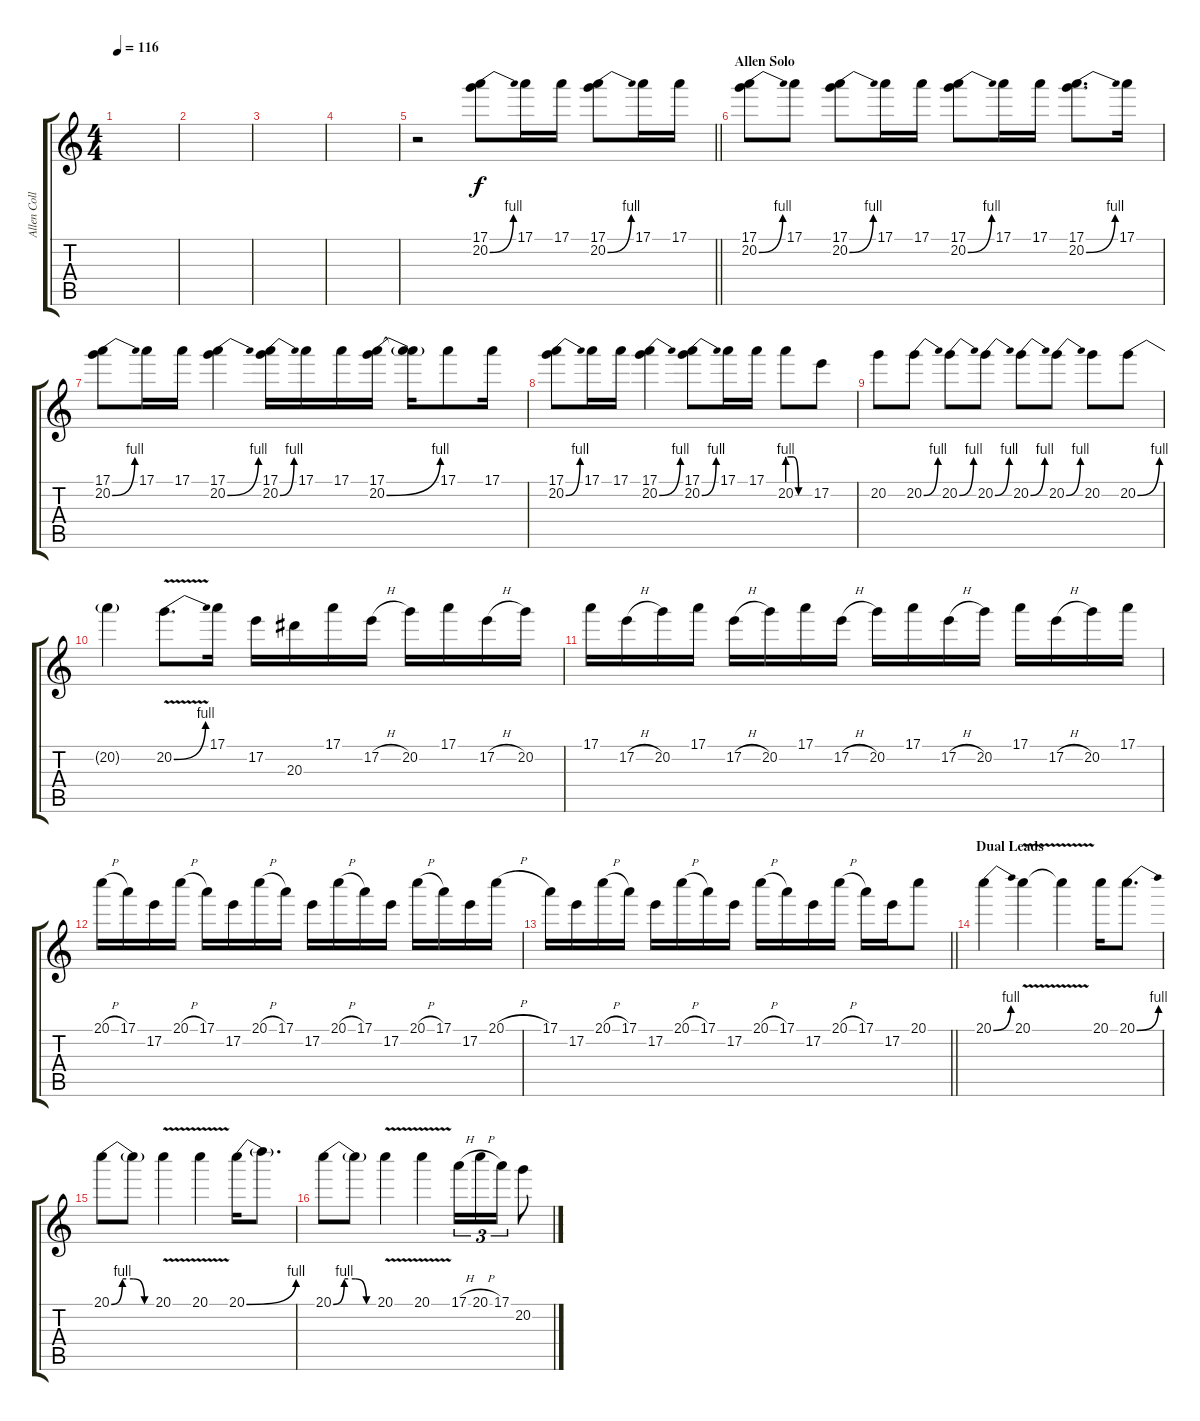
\track ("Allen Collins - Solos II" "Allen Coll") {instrument distortionguitar}
\staff {score tabs}
\tuning (E4 B3 G3 D3 A2 E2) {hide}
\ts (4 4)
\tempo 116
\clef g2
\ks c
|
|
|
|
\barLineRight lightlight
r.2 (17.1 20.2{be (bend 0 0 60 4)}).8 17.1.16 17.1.16 (17.1 20.2{be (bend 0 0 60 4)}).8 17.1.16 17.1.16 |
\section ("" "Allen Solo")
(17.1 20.2{be (bend 0 0 60 4)}).8 17.1.8 (17.1 20.2{be (bend 0 0 60 4)}).8 17.1.16 17.1.16 (17.1 20.2{be (bend 0 0 60 4)}).8 17.1.16 17.1.16 (17.1 20.2{be (bend 0 0 60 4)}).8{d} 17.1.16 |
(17.1 20.2{be (bend 0 0 60 4)}).8 17.1.16 17.1.16 (17.1 20.2{be (bend 0 0 60 4)}).4 (17.1 20.2{be (bend 0 0 60 4)}).16 17.1.16 17.1.16 (17.1 20.2{be (bend 0 0 60 4)}).16 (17.1{t} 20.2{t}).16 17.1.8 17.1.16 |
(17.1 20.2{be (bend 0 0 60 4)}).8 17.1.16 17.1.16 (17.1 20.2{be (bend 0 0 60 4)}).4 (17.1 20.2{be (bend 0 0 60 4)}).8 17.1.16 17.1.16 20.2{be (custom 0 4 15 4 30 0 60 0)}.8 17.2.8 |
20.2.8 20.2{be (bend 0 0 60 4)}.8 20.2{be (bend 0 0 60 4)}.8 20.2{be (bend 0 0 60 4)}.8 20.2{be (bend 0 0 60 4)}.8 20.2{be (bend 0 0 60 4)}.8 20.2.8 20.2{be (bend 0 0 60 4)}.8 |
20.2{t}.4 20.2{be (bend 0 0 60 4) v}.8{d} 17.1.16 17.2.16 20.3.16 17.1.16 17.2{h}.16 20.2.16 17.1.16 17.2{h}.16 20.2.16 |
17.1.16 17.2{h}.16 20.2.16 17.1.16 17.2{h}.16 20.2.16 17.1.16 17.2{h}.16 20.2.16 17.1.16 17.2{h}.16 20.2.16 17.1.16 17.2{h}.16 20.2.16 17.1.16 |
20.1{h}.16 17.1.16 17.2.16 20.1{h}.16 17.1.16 17.2.16 20.1{h}.16 17.1.16 17.2.16 20.1{h}.16 17.1.16 17.2.16 20.1{h}.16 17.1.16 17.2.16 20.1{h}.16 |
\barLineRight lightlight
17.1.16 17.2.16 20.1{h}.16 17.1.16 17.2.16 20.1{h}.16 17.1.16 17.2.16 20.1{h}.16 17.1.16 17.2.16 20.1{h}.16 17.1.16 17.2.16 20.1.8 |
\section ("" "Dual Leads")
20.1{be (bend 0 0 60 4)}.4 20.1{v}.4 20.1{t}.4 20.1.16 20.1{be (bend 0 0 60 4)}.8{d} |
20.1{be (custom 0 0 15 4 30 4 45 0 60 0)}.8 20.1{t}.8 20.1{v}.4 20.1{v}.4 20.1{be (bend 0 0 60 4)}.16 20.1{t}.8{d} |
20.1{be (custom 0 0 15 4 30 4 45 0 60 0)}.8 20.1{t}.8 20.1{v}.4 20.1{v}.4 17.1{h}.16{tu (3 2)} 20.1{h}.16{tu (3 2)} 17.1.16{tu (3 2)} 20.2.8
